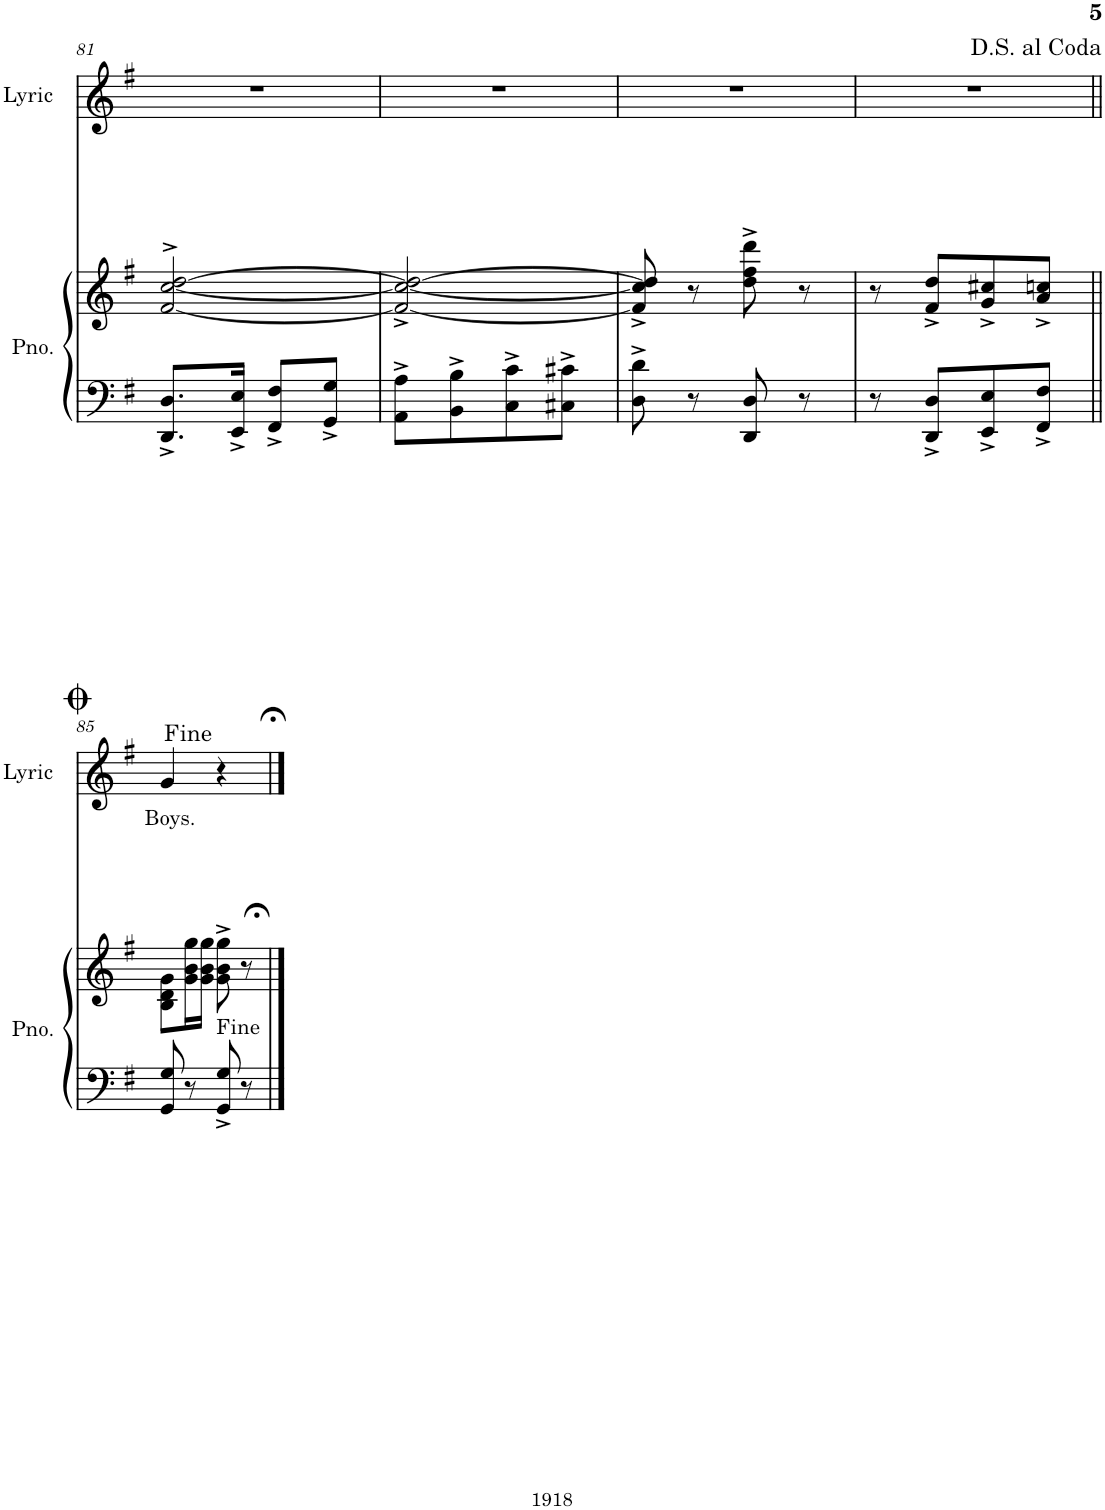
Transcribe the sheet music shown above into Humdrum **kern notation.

**kern	**kern	**kern	**text
*part2	*part2	*part1	*part1
*staff3	*staff2	*staff1	*staff1
*I"Piano	*	*I"Lyric	*
*I'Pno.	*	*I'Lyric	*
!!LO:PB:g=z
*clefF4	*clefG2	*clefG2	*
*k[f#]	*k[f#]	*k[f#]	*
*M2/4	*M2/4	*M2/4	*
=81	=81	=81	=81
8.DD/^ 8.D/^L	[2f#/^> [2cc/^> [2dd/^>	2r	.
16EE/^ 16E/^Jk	.	.	.
8FF#/^ 8F#/^L	.	.	.
8GG/^ 8G/^J	.	.	.
=82	=82	=82	=82
8AA\^ 8A\^L	2f#/_^ 2cc/_^ 2dd/_^	2r	.
8BB\^ 8B\^	.	.	.
8C\^ 8c\^	.	.	.
8C#X\^ 8c#X\^J	.	.	.
=83	=83	=83	=83
8D\^ 8d\^	8f#/]^ 8cc/]^ 8dd/]^	2r	.
8r	8r	.	.
8DD/ 8D/	8dd\^ 8ff#\^ 8ddd\^	.	.
8r	8r	.	.
=84	=84	=84	=84
8r	8r	2r	.
8DD/^ 8D/^L	8f#/^ 8dd/^L	.	.
8EE/^ 8E/^	8g/^ 8cc#X/^	.	.
8FF#/^ 8F#/^J	8a/^ 8ccn/^J	.	.
!!LO:LB:g=z
=85||	=85||	=85||	=85||
!	!	!	!LO:LY:b
8GG/ 8G/	8B\ 8d\ 8g\L	4g/	Boys.
8r	16g\ 16b\ 16gg\L	.	.
.	16g\ 16b\ 16gg\JJ	.	.
8GG/^ 8G/^	8g\^ 8b\^ 8gg\^	4r;<	.
8r	8r;<	.	.
==	==	==	==
*-	*-	*-	*-
